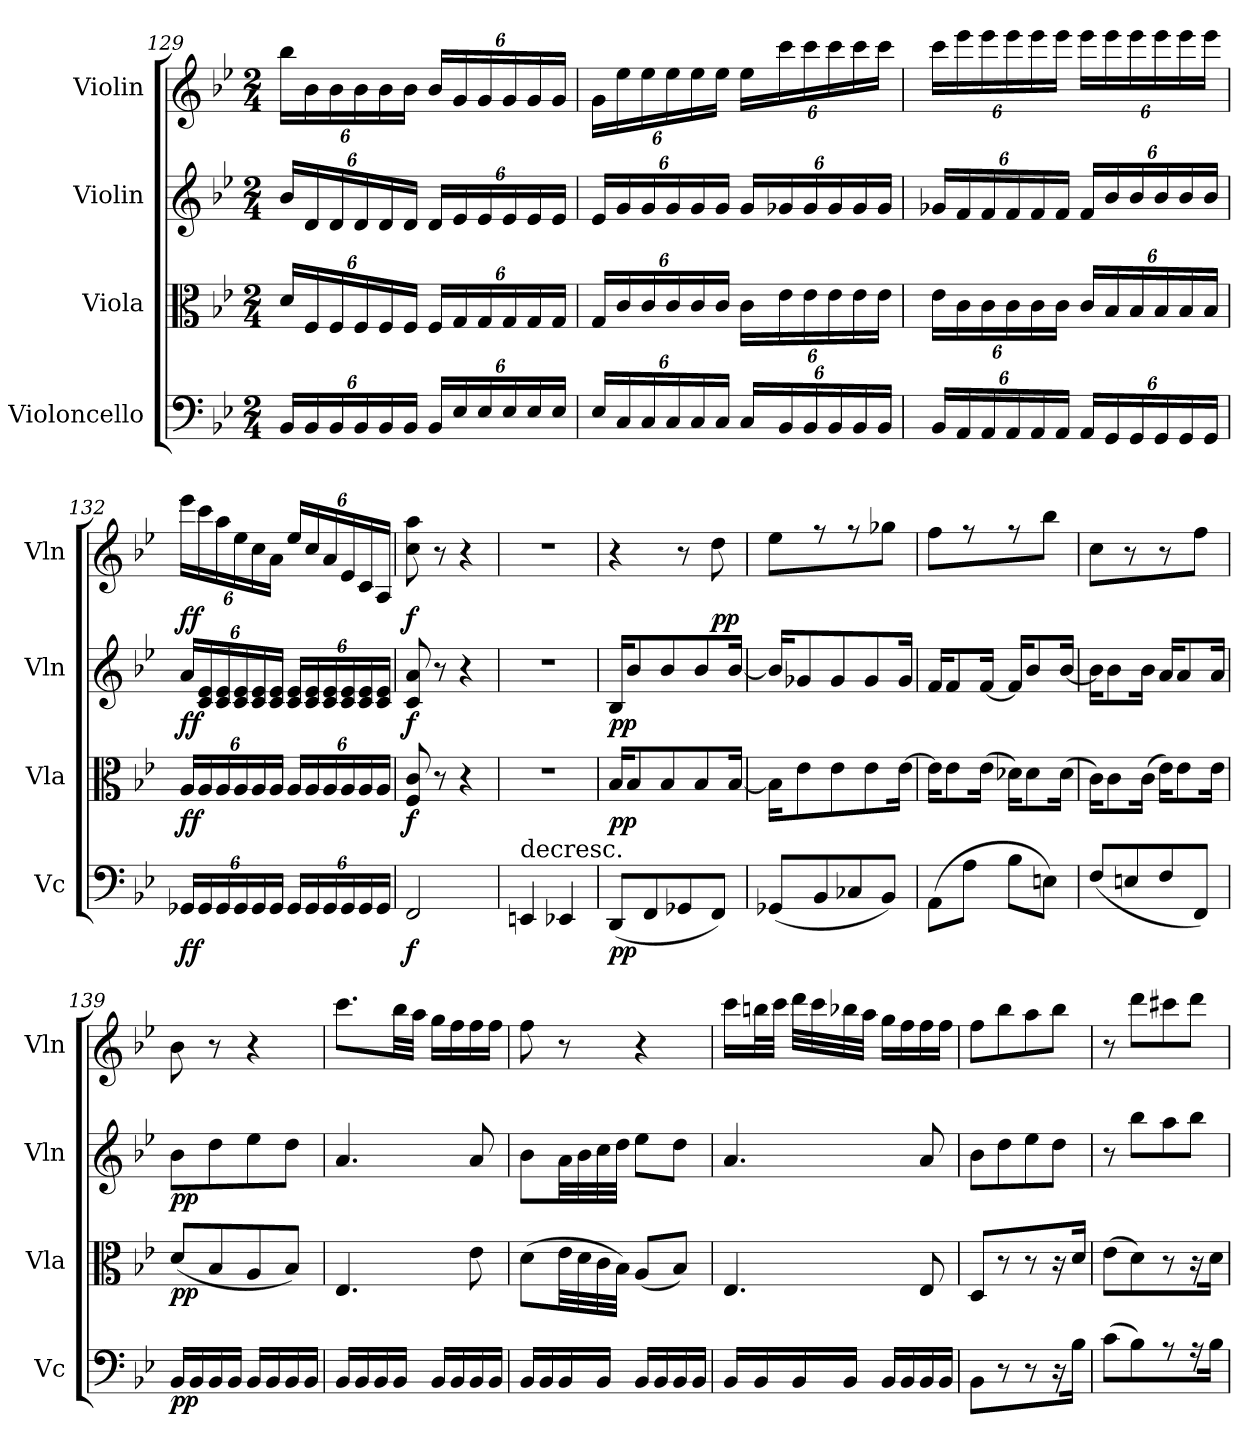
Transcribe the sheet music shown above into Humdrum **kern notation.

**kern	**dynam	**kern	**dynam	**kern	**dynam	**kern	**dynam
*part4	*part4	*part3	*part3	*part2	*part2	*part1	*part1
*staff4	*staff4	*staff3	*staff3	*staff2	*staff2	*staff1	*staff1
*I"Violoncello	*	*I"Viola	*	*I"Violin	*	*I"Violin	*
*I'Vc	*	*I'Vla	*	*I'Vln	*	*I'Vln	*
*clefF4	*	*clefC3	*	*clefG2	*	*clefG2	*
*k[b-e-]	*	*k[b-e-]	*	*k[b-e-]	*	*k[b-e-]	*
*B-:	*	*B-:	*	*B-:	*	*B-:	*
*M2/4	*	*M2/4	*	*M2/4	*	*M2/4	*
=129	=129	=129	=129	=129	=129	=129	=129
24BB-/LL	.	24d/LL	.	24b-/LL	.	24bb-\LL	.
24BB-/	.	24F/	.	24d/	.	24b-\	.
24BB-/	.	24F/	.	24d/	.	24b-\	.
24BB-/	.	24F/	.	24d/	.	24b-\	.
24BB-/	.	24F/	.	24d/	.	24b-\	.
24BB-/JJ	.	24F/JJ	.	24d/JJ	.	24b-\JJ	.
24BB-/LL	.	24F/LL	.	24d/LL	.	24b-/LL	.
24E-/	.	24G/	.	24e-/	.	24g/	.
24E-/	.	24G/	.	24e-/	.	24g/	.
24E-/	.	24G/	.	24e-/	.	24g/	.
24E-/	.	24G/	.	24e-/	.	24g/	.
24E-/JJ	.	24G/JJ	.	24e-/JJ	.	24g/JJ	.
=130	=130	=130	=130	=130	=130	=130	=130
24E-/LL	.	24G/LL	.	24e-/LL	.	24g\LL	.
24C/	.	24c/	.	24g/	.	24ee-\	.
24C/	.	24c/	.	24g/	.	24ee-\	.
24C/	.	24c/	.	24g/	.	24ee-\	.
24C/	.	24c/	.	24g/	.	24ee-\	.
24C/JJ	.	24c/JJ	.	24g/JJ	.	24ee-\JJ	.
24C/LL	.	24c\LL	.	24g/LL	.	24ee-\LL	.
24BB-/	.	24e-\	.	24g-X/	.	24ccc\	.
24BB-/	.	24e-\	.	24g-/	.	24ccc\	.
24BB-/	.	24e-\	.	24g-/	.	24ccc\	.
24BB-/	.	24e-\	.	24g-/	.	24ccc\	.
24BB-/JJ	.	24e-\JJ	.	24g-/JJ	.	24ccc\JJ	.
=131	=131	=131	=131	=131	=131	=131	=131
24BB-/LL	.	24e-\LL	.	24g-X/LL	.	24ccc\LL	.
24AA/	.	24c\	.	24f/	.	24eee-\	.
24AA/	.	24c\	.	24f/	.	24eee-\	.
24AA/	.	24c\	.	24f/	.	24eee-\	.
24AA/	.	24c\	.	24f/	.	24eee-\	.
24AA/JJ	.	24c\JJ	.	24f/JJ	.	24eee-\JJ	.
24AA/LL	.	24c/LL	.	24f/LL	.	24eee-\LL	.
24GG/	.	24B-/	.	24b-/	.	24eee-\	.
24GG/	.	24B-/	.	24b-/	.	24eee-\	.
24GG/	.	24B-/	.	24b-/	.	24eee-\	.
24GG/	.	24B-/	.	24b-/	.	24eee-\	.
24GG/JJ	.	24B-/JJ	.	24b-/JJ	.	24eee-\JJ	.
=132	=132	=132	=132	=132	=132	=132	=132
24GG-X/LL	ff	24A/LL	ff	24a/LL	ff	24eee-\LL	ff
24GG-/	.	24A/	.	24c/ 24e-/	.	24ccc\	.
24GG-/	.	24A/	.	24c/ 24e-/	.	24aa\	.
24GG-/	.	24A/	.	24c/ 24e-/	.	24ee-\	.
24GG-/	.	24A/	.	24c/ 24e-/	.	24cc\	.
24GG-/JJ	.	24A/JJ	.	24c/ 24e-/JJ	.	24a\JJ	.
24GG-/LL	.	24A/LL	.	24c/ 24e-/LL	.	24ee-/LL	.
24GG-/	.	24A/	.	24c/ 24e-/	.	24cc/	.
24GG-/	.	24A/	.	24c/ 24e-/	.	24a/	.
24GG-/	.	24A/	.	24c/ 24e-/	.	24e-/	.
24GG-/	.	24A/	.	24c/ 24e-/	.	24c/	.
24GG-/JJ	.	24A/JJ	.	24c/ 24e-/JJ	.	24A/JJ	.
=133	=133	=133	=133	=133	=133	=133	=133
2FF/	f	8F/ 8c/	f	8c/ 8a/	f	8cc\ 8aa\	f
.	.	8r	.	8r	.	8r	.
.	.	4r	.	4r	.	4r	.
=134	=134	=134	=134	=134	=134	=134	=134
!LO:TX:t=decresc.	!	!	!	!	!	!	!
4EEn/	.	2r	.	2r	.	2r	.
4EE-X/	.	.	.	.	.	.	.
=135	=135	=135	=135	=135	=135	=135	=135
(8DD/L	pp	16B-/KL	pp	16B-/KL	pp	4r	.
.	.	8B-/	.	8b-/	.	.	.
8FF/	.	.	.	.	.	.	.
.	.	8B-/	.	8b-/	.	.	.
8GG-X/	.	.	.	.	.	8r	.
.	.	8B-/	.	8b-/	.	.	.
8FF/J)	.	.	.	.	.	8dd\	pp
.	.	[16B-/Jk	.	[16b-/Jk	.	.	.
=136	=136	=136	=136	=136	=136	=136	=136
(8GG-X/L	.	16B-\KL]	.	16b-/KL]	.	8ee-\L	.
.	.	8e-\	.	8g-X/	.	.	.
8BB-/	.	.	.	.	.	8r	.
.	.	8e-\	.	8g-/	.	.	.
8C-X/	.	.	.	.	.	8r	.
.	.	8e-\	.	8g-/	.	.	.
8BB-/J)	.	.	.	.	.	8gg-X\J	.
.	.	[16e-\Jk	.	16g-/Jk	.	.	.
=137	=137	=137	=137	=137	=137	=137	=137
(8AA\L	.	16e-\KL]	.	16f/KL	.	8ff\L	.
.	.	8e-\	.	8f/	.	.	.
8A\J	.	.	.	.	.	8r	.
.	.	(16e-\Jk	.	[16f/Jk	.	.	.
8B-\L	.	16d-X\KL)	.	16f/KL]	.	8r	.
.	.	8d-\	.	8b-/	.	.	.
8En\J)	.	.	.	.	.	8bb-\J	.
.	.	(16d-\Jk	.	[16b-/Jk	.	.	.
=138	=138	=138	=138	=138	=138	=138	=138
(8F/L	.	16c\KL)	.	16b-\KL]	.	8cc\L	.
.	.	8c\	.	8b-\	.	.	.
8En/	.	.	.	.	.	8r	.
.	.	(16c\Jk	.	16b-\Jk	.	.	.
8F/	.	16e-\KL)	.	16a/KL	.	8r	.
.	.	8e-\	.	8a/	.	.	.
8FF/J)	.	.	.	.	.	8ff\J	.
.	.	16e-\Jk	.	16a/Jk	.	.	.
=139	=139	=139	=139	=139	=139	=139	=139
16BB-/LL	pp	(8d/L	pp	8b-\L	pp	8b-\	.
16BB-/	.	.	.	.	.	.	.
16BB-/	.	8B-/	.	8dd\	.	8r	.
16BB-/JJ	.	.	.	.	.	.	.
16BB-/LL	.	8A/	.	8ee-\	.	4r	.
16BB-/	.	.	.	.	.	.	.
16BB-/	.	8B-/J)	.	8dd\J	.	.	.
16BB-/JJ	.	.	.	.	.	.	.
=140	=140	=140	=140	=140	=140	=140	=140
16BB-/LL	.	4.E-/	.	4.a/	.	8.ccc\L	.
16BB-/	.	.	.	.	.	.	.
16BB-/	.	.	.	.	.	.	.
16BB-/JJ	.	.	.	.	.	32bb-\LL	.
.	.	.	.	.	.	32aa\JJJ	.
16BB-/LL	.	.	.	.	.	16gg\LL	.
16BB-/	.	.	.	.	.	16ff\	.
16BB-/	.	8e-\	.	8a/	.	16ff\	.
16BB-/JJ	.	.	.	.	.	16ff\JJ	.
=141	=141	=141	=141	=141	=141	=141	=141
16BB-/LL	.	(8d\L	.	8b-\L	.	8ff\	.
16BB-/	.	.	.	.	.	.	.
16BB-/	.	32e-\LL	.	32a\LL	.	8r	.
.	.	32d\	.	32b-\	.	.	.
16BB-/JJ	.	32c\	.	32cc\	.	.	.
.	.	32B-\JJJ)	.	32dd\JJJ	.	.	.
16BB-/LL	.	(8A/L	.	8ee-\L	.	4r	.
16BB-/	.	.	.	.	.	.	.
16BB-/	.	8B-/J)	.	8dd\J	.	.	.
16BB-/JJ	.	.	.	.	.	.	.
=142	=142	=142	=142	=142	=142	=142	=142
16BB-/LL	.	4.E-/	.	4.a/	.	16ccc\LL	.
16BB-/	.	.	.	.	.	32bbn\L	.
.	.	.	.	.	.	32ccc\JJJ	.
16BB-/	.	.	.	.	.	32ddd\LLL	.
.	.	.	.	.	.	32ccc\	.
16BB-/JJ	.	.	.	.	.	32bb-X\	.
.	.	.	.	.	.	32aa\JJJ	.
16BB-/LL	.	.	.	.	.	16gg\LL	.
16BB-/	.	.	.	.	.	16ff\	.
16BB-/	.	8E-/	.	8a/	.	16ff\	.
16BB-/JJ	.	.	.	.	.	16ff\JJ	.
=143	=143	=143	=143	=143	=143	=143	=143
8BB-\L	.	8D/L	.	8b-\L	.	8ff\L	.
8r	.	8r	.	8dd\	.	8bb-\	.
8r	.	8r	.	8ee-\	.	8aa\	.
16r	.	16r	.	8dd\J	.	8bb-\J	.
16B-\Jk	.	16d/Jk	.	.	.	.	.
=144	=144	=144	=144	=144	=144	=144	=144
(8c\L	.	(8e-\L	.	8r	.	8r	.
8B-\)	.	8d\)	.	8bb-\L	.	8ddd\L	.
8r	.	8r	.	8aa\	.	8ccc#X\	.
16r	.	16r	.	8bb-\J	.	8ddd\J	.
16B-\Jk	.	16d\Jk	.	.	.	.	.
=	=	=	=	=	=	=	=
*-	*-	*-	*-	*-	*-	*-	*-
